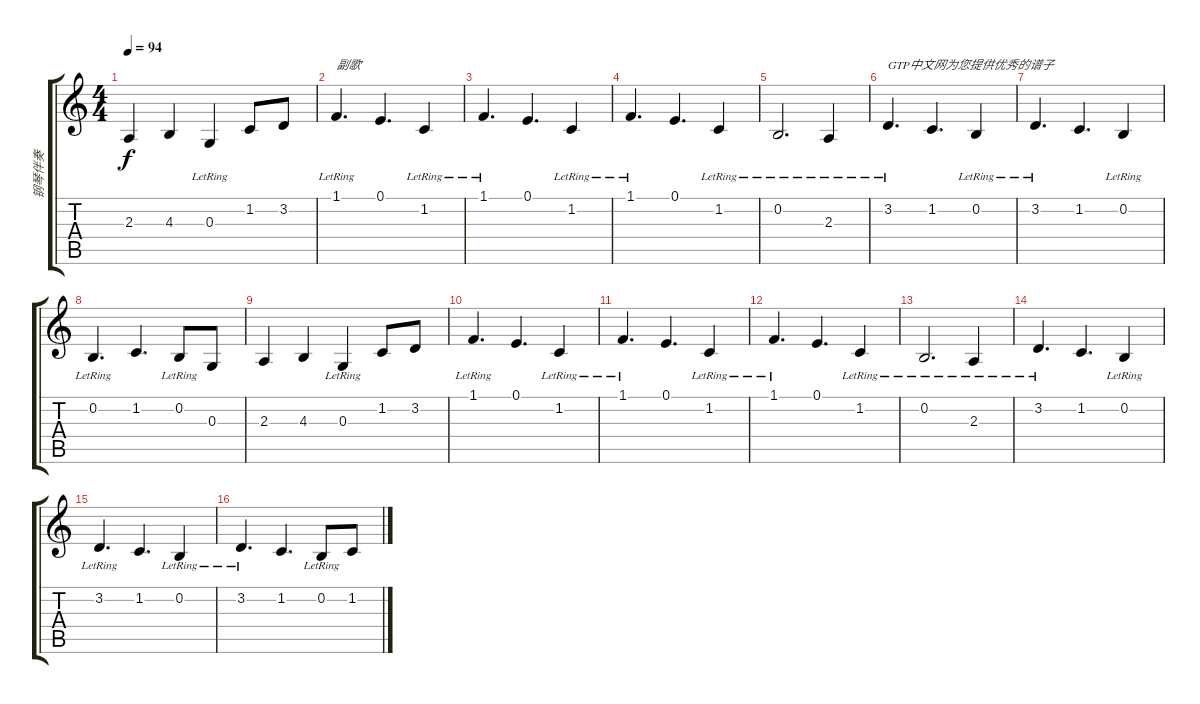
\track ("钢琴伴奏" "钢琴伴奏") {instrument brightacousticpiano}
\staff {score tabs}
\tuning (E4 B3 G3 D3 A2 E2) {hide}
\ts (4 4)
\tempo 94
\clef g2
\ks c
2.3.4{dy f} 4.3.4 0.3{lr}.4 1.2.8 3.2.8 |
1.1{lr}.4{d txt "副歌"} 0.1.4{d} 1.2{lr}.4 |
1.1{lr}.4{d} 0.1.4{d} 1.2{lr}.4 |
1.1{lr}.4{d} 0.1.4{d} 1.2{lr}.4 |
0.2{lr}.2{d} 2.3{lr}.4 |
3.2{lr}.4{d txt "GTP中文网为您提供优秀的谱子"} 1.2.4{d} 0.2{lr}.4 |
3.2{lr}.4{d} 1.2.4{d} 0.2{lr}.4 |
0.2{lr}.4{d} 1.2.4{d} 0.2{lr}.8 0.3.8 |
2.3.4 4.3.4 0.3{lr}.4 1.2.8 3.2.8 |
1.1{lr}.4{d} 0.1.4{d} 1.2{lr}.4 |
1.1{lr}.4{d} 0.1.4{d} 1.2{lr}.4 |
1.1{lr}.4{d} 0.1.4{d} 1.2{lr}.4 |
0.2{lr}.2{d} 2.3{lr}.4 |
3.2{lr}.4{d} 1.2.4{d} 0.2{lr}.4 |
3.2{lr}.4{d} 1.2.4{d} 0.2{lr}.4 |
3.2{lr}.4{d} 1.2.4{d} 0.2{lr}.8 1.2.8
